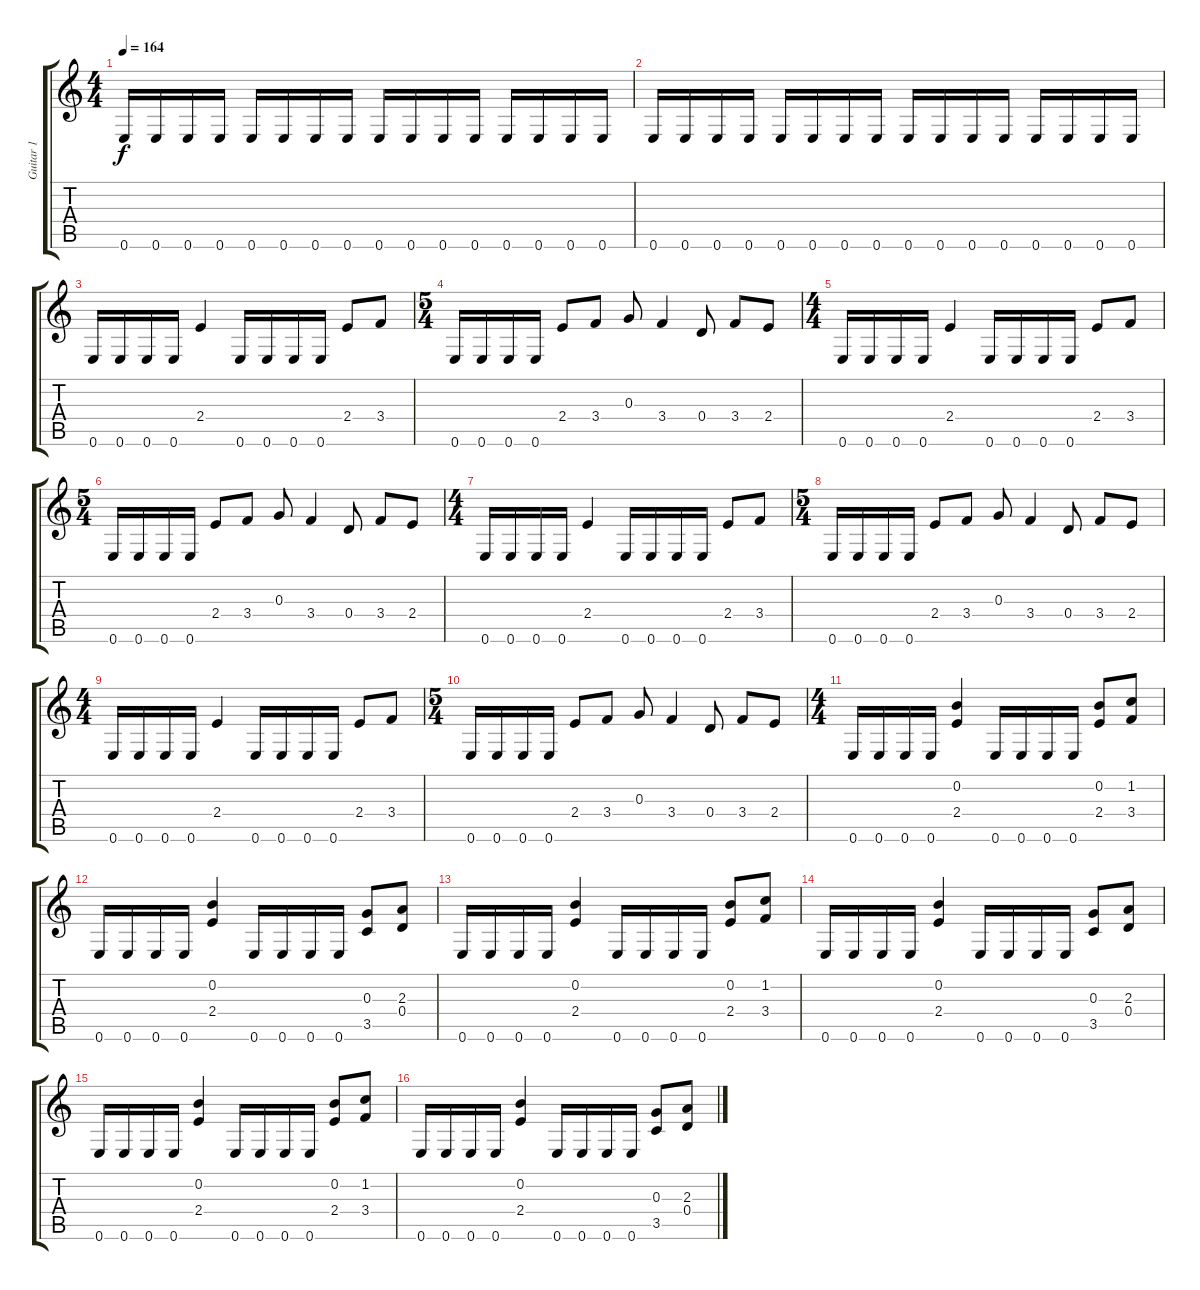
\track ("Guitar 1 " "Guitar 1 ") {instrument distortionguitar}
\staff {score tabs}
\tuning (E4 B3 G3 D3 A2 E2) {hide}
\ts (4 4)
\tempo 164
\clef g2
\ks c
0.6.16{dy f} 0.6.16 0.6.16 0.6.16 0.6.16 0.6.16 0.6.16 0.6.16 0.6.16 0.6.16 0.6.16 0.6.16 0.6.16 0.6.16 0.6.16 0.6.16 |
0.6.16 0.6.16 0.6.16 0.6.16 0.6.16 0.6.16 0.6.16 0.6.16 0.6.16 0.6.16 0.6.16 0.6.16 0.6.16 0.6.16 0.6.16 0.6.16 |
0.6.16 0.6.16 0.6.16 0.6.16 2.4.4 0.6.16 0.6.16 0.6.16 0.6.16 2.4.8 3.4.8 |
\ts (5 4)
0.6.16 0.6.16 0.6.16 0.6.16 2.4.8 3.4.8 0.3.8 3.4.4 0.4.8 3.4.8 2.4.8 |
\ts (4 4)
0.6.16 0.6.16 0.6.16 0.6.16 2.4.4 0.6.16 0.6.16 0.6.16 0.6.16 2.4.8 3.4.8 |
\ts (5 4)
0.6.16 0.6.16 0.6.16 0.6.16 2.4.8 3.4.8 0.3.8 3.4.4 0.4.8 3.4.8 2.4.8 |
\ts (4 4)
0.6.16 0.6.16 0.6.16 0.6.16 2.4.4 0.6.16 0.6.16 0.6.16 0.6.16 2.4.8 3.4.8 |
\ts (5 4)
0.6.16 0.6.16 0.6.16 0.6.16 2.4.8 3.4.8 0.3.8 3.4.4 0.4.8 3.4.8 2.4.8 |
\ts (4 4)
0.6.16 0.6.16 0.6.16 0.6.16 2.4.4 0.6.16 0.6.16 0.6.16 0.6.16 2.4.8 3.4.8 |
\ts (5 4)
0.6.16 0.6.16 0.6.16 0.6.16 2.4.8 3.4.8 0.3.8 3.4.4 0.4.8 3.4.8 2.4.8 |
\ts (4 4)
0.6.16 0.6.16 0.6.16 0.6.16 (0.2 2.4).4 0.6.16 0.6.16 0.6.16 0.6.16 (0.2 2.4).8 (1.2 3.4).8 |
0.6.16 0.6.16 0.6.16 0.6.16 (0.2 2.4).4 0.6.16 0.6.16 0.6.16 0.6.16 (0.3 3.5).8 (2.3 0.4).8 |
0.6.16 0.6.16 0.6.16 0.6.16 (0.2 2.4).4 0.6.16 0.6.16 0.6.16 0.6.16 (0.2 2.4).8 (1.2 3.4).8 |
0.6.16 0.6.16 0.6.16 0.6.16 (0.2 2.4).4 0.6.16 0.6.16 0.6.16 0.6.16 (0.3 3.5).8 (2.3 0.4).8 |
0.6.16 0.6.16 0.6.16 0.6.16 (0.2 2.4).4 0.6.16 0.6.16 0.6.16 0.6.16 (0.2 2.4).8 (1.2 3.4).8 |
0.6.16 0.6.16 0.6.16 0.6.16 (0.2 2.4).4 0.6.16 0.6.16 0.6.16 0.6.16 (0.3 3.5).8 (2.3 0.4).8
